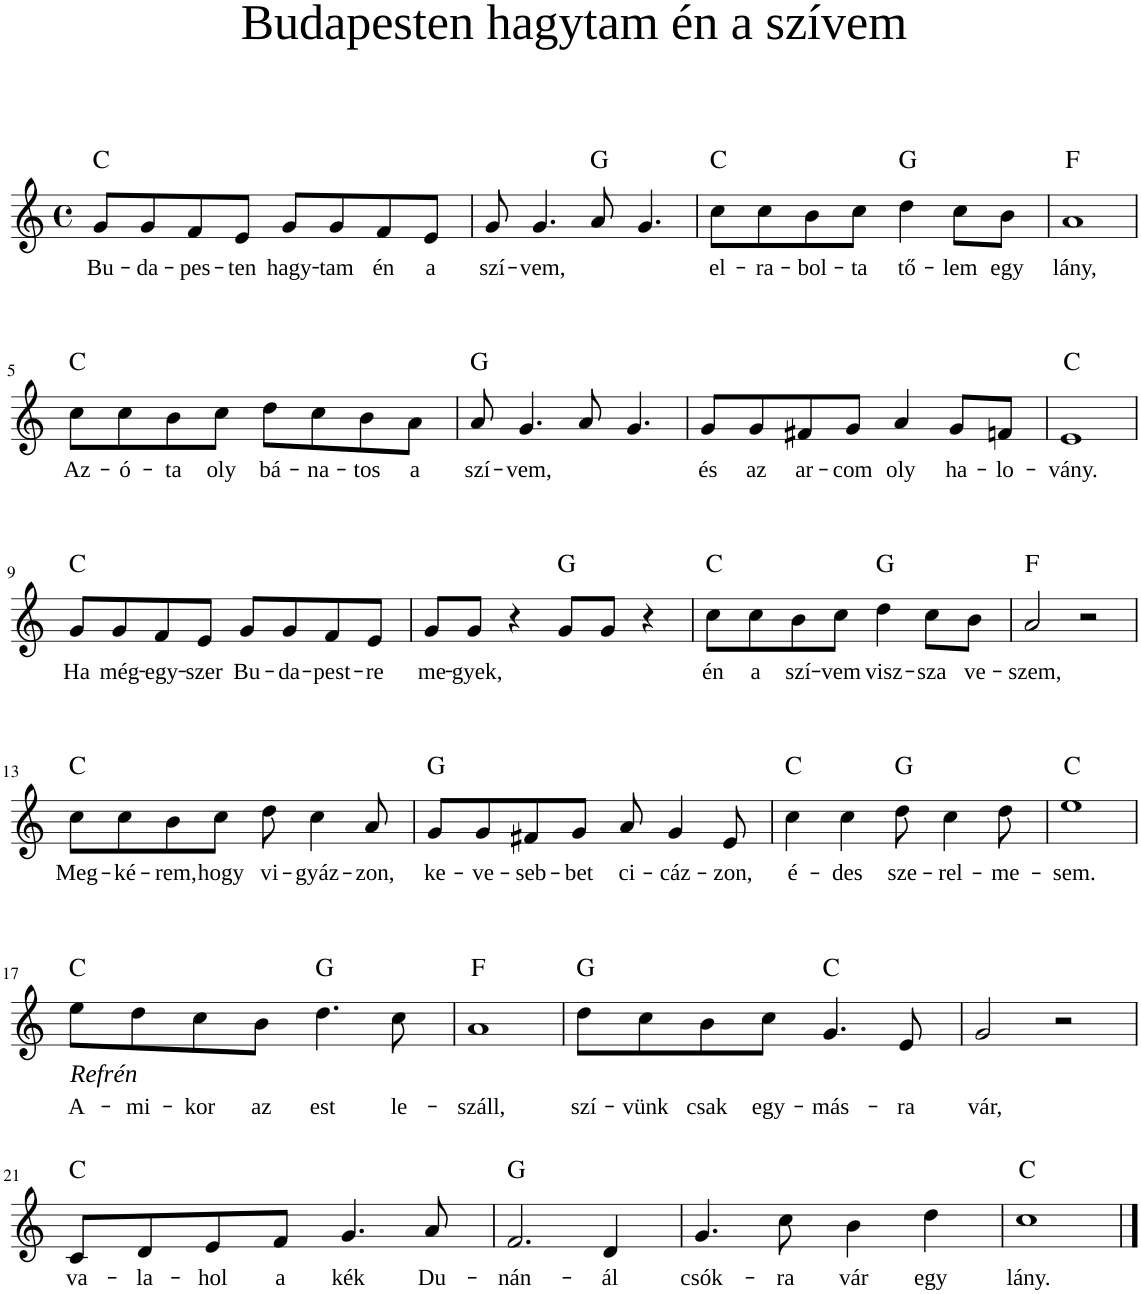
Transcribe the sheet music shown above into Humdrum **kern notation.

**kern	**text	**harte
*part1	*part1	*part1
*staff1	*staff1	*
*I"Piano	*	*
*I'Pno	*	*
*clefG2	*	*
*k[]	*	*
*M4/4	*	*
*met(c)	*	*
=1	=1	=1
!	!LO:LY:b	!
8g/L	Bu-	C:maj
!	!LO:LY:b	!
8g/	-da-	.
!	!LO:LY:b	!
8f/	-pes-	.
!	!LO:LY:b	!
8e/J	-ten	.
!	!LO:LY:b	!
8g/L	hagy-	.
!	!LO:LY:b	!
8g/	-tam	.
!	!LO:LY:b	!
8f/	én	.
!	!LO:LY:b	!
8e/J	a	.
=2	=2	=2
!	!LO:LY:b	!
8g/	szí-	.
!	!LO:LY:b	!
4.g/	-vem,	.
8a/	.	G:maj
4.g/	.	.
=3	=3	=3
!	!LO:LY:b	!
8cc\L	el-	C:maj
!	!LO:LY:b	!
8cc\	-ra-	.
!	!LO:LY:b	!
8b\	-bol-	.
!	!LO:LY:b	!
8cc\J	-ta	.
!	!LO:LY:b	!
4dd\	tő-	G:maj
!	!LO:LY:b	!
8cc\L	-lem	.
!	!LO:LY:b	!
8b\J	egy	.
=4	=4	=4
!	!LO:LY:b	!
1a	lány,	F:maj
!!LO:LB:g=z
=5	=5	=5
!	!LO:LY:b	!
8cc\L	Az-	C:maj
!	!LO:LY:b	!
8cc\	-ó-	.
!	!LO:LY:b	!
8b\	-ta	.
!	!LO:LY:b	!
8cc\J	oly	.
!	!LO:LY:b	!
8dd\L	bá-	.
!	!LO:LY:b	!
8cc\	-na-	.
!	!LO:LY:b	!
8b\	-tos	.
!	!LO:LY:b	!
8a\J	a	.
=6	=6	=6
!	!LO:LY:b	!
8a/	szí-	G:maj
!	!LO:LY:b	!
4.g/	-vem,	.
8a/	.	.
4.g/	.	.
=7	=7	=7
!	!LO:LY:b	!
8g/L	és	.
!	!LO:LY:b	!
8g/	az	.
!	!LO:LY:b	!
8f#X/	ar-	.
!	!LO:LY:b	!
8g/J	-com	.
!	!LO:LY:b	!
4a/	oly	.
!	!LO:LY:b	!
8g/L	ha-	.
!	!LO:LY:b	!
8fn/J	-lo-	.
=8	=8	=8
!	!LO:LY:b	!
1e	-vány.	C:maj
!!LO:LB:g=z
=9	=9	=9
!	!LO:LY:b	!
8g/L	Ha	C:maj
!	!LO:LY:b	!
8g/	még-	.
!	!LO:LY:b	!
8f/	-egy-	.
!	!LO:LY:b	!
8e/J	-szer	.
!	!LO:LY:b	!
8g/L	Bu-	.
!	!LO:LY:b	!
8g/	-da-	.
!	!LO:LY:b	!
8f/	-pest-	.
!	!LO:LY:b	!
8e/J	-re	.
=10	=10	=10
!	!LO:LY:b	!
8g/L	me-	.
!	!LO:LY:b	!
8g/J	-gyek,	.
4r	.	.
8g/L	.	G:maj
8g/J	.	.
4r	.	.
=11	=11	=11
!	!LO:LY:b	!
8cc\L	én	C:maj
!	!LO:LY:b	!
8cc\	a	.
!	!LO:LY:b	!
8b\	szí-	.
!	!LO:LY:b	!
8cc\J	-vem	.
!	!LO:LY:b	!
4dd\	visz-	G:maj
!	!LO:LY:b	!
8cc\L	-sza	.
!	!LO:LY:b	!
8b\J	ve-	.
=12	=12	=12
!	!LO:LY:b	!
2a/	-szem,	F:maj
2r	.	.
!!LO:LB:g=z
=13	=13	=13
!	!LO:LY:b	!
8cc\L	Meg-	C:maj
!	!LO:LY:b	!
8cc\	-ké-	.
!	!LO:LY:b	!
8b\	-rem,	.
!	!LO:LY:b	!
8cc\J	hogy	.
!	!LO:LY:b	!
8dd\	vi-	.
!	!LO:LY:b	!
4cc\	-gyáz-	.
!	!LO:LY:b	!
8a/	-zon,	.
=14	=14	=14
!	!LO:LY:b	!
8g/L	ke-	G:maj
!	!LO:LY:b	!
8g/	-ve-	.
!	!LO:LY:b	!
8f#X/	-seb-	.
!	!LO:LY:b	!
8g/J	-bet	.
!	!LO:LY:b	!
8a/	ci-	.
!	!LO:LY:b	!
4g/	-cáz-	.
!	!LO:LY:b	!
8e/	-zon,	.
=15	=15	=15
!	!LO:LY:b	!
4cc\	é-	C:maj
!	!LO:LY:b	!
4cc\	-des	.
!	!LO:LY:b	!
8dd\	sze-	G:maj
!	!LO:LY:b	!
4cc\	-rel-	.
!	!LO:LY:b	!
8dd\	-me-	.
=16	=16	=16
!	!LO:LY:b	!
1ee	-sem.	C:maj
!!LO:LB:g=z
=17	=17	=17
!LO:TX:b:i:t=Refrén	!	!
!	!LO:LY:b	!
8ee\L	A-	C:maj
!	!LO:LY:b	!
8dd\	-mi-	.
!	!LO:LY:b	!
8cc\	-kor	.
!	!LO:LY:b	!
8b\J	az	.
!	!LO:LY:b	!
4.dd\	est	G:maj
!	!LO:LY:b	!
8cc\	le-	.
=18	=18	=18
!	!LO:LY:b	!
1a	-száll,	F:maj
=19	=19	=19
!	!LO:LY:b	!
8dd\L	szí-	G:maj
!	!LO:LY:b	!
8cc\	-vünk	.
!	!LO:LY:b	!
8b\	csak	.
!	!LO:LY:b	!
8cc\J	egy-	.
!	!LO:LY:b	!
4.g/	-más-	C:maj
!	!LO:LY:b	!
8e/	-ra	.
=20	=20	=20
!	!LO:LY:b	!
2g/	vár,	.
2r	.	.
!!LO:LB:g=z
=21	=21	=21
!	!LO:LY:b	!
8c/L	va-	C:maj
!	!LO:LY:b	!
8d/	-la-	.
!	!LO:LY:b	!
8e/	-hol	.
!	!LO:LY:b	!
8f/J	a	.
!	!LO:LY:b	!
4.g/	kék	.
!	!LO:LY:b	!
8a/	Du-	.
=22	=22	=22
!	!LO:LY:b	!
2.f/	-nán-	G:maj
!	!LO:LY:b	!
4d/	-ál	.
=23	=23	=23
!	!LO:LY:b	!
4.g/	csók-	.
!	!LO:LY:b	!
8cc\	-ra	.
!	!LO:LY:b	!
4b\	vár	.
!	!LO:LY:b	!
4dd\	egy	.
=24	=24	=24
!	!LO:LY:b	!
1cc	lány.	C:maj
==	==	==
*-	*-	*-
